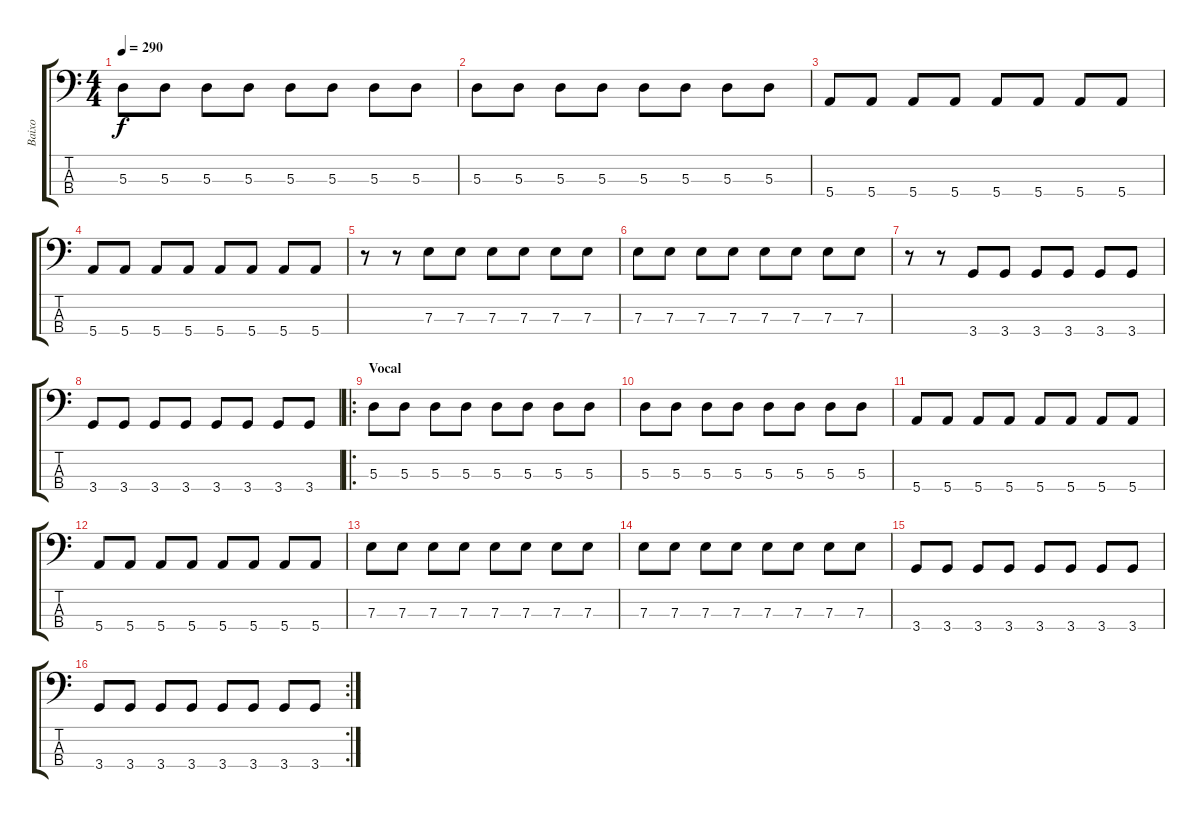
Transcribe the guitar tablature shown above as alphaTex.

\track ("Baixo" "Baixo") {instrument electricbasspick}
\staff {score tabs}
\tuning (G2 D2 A1 E1) {hide}
\ts (4 4)
\tempo 290
\clef f4
\ks c
5.3.8{dy f} 5.3.8 5.3.8 5.3.8 5.3.8 5.3.8 5.3.8 5.3.8 |
5.3.8 5.3.8 5.3.8 5.3.8 5.3.8 5.3.8 5.3.8 5.3.8 |
5.4.8 5.4.8 5.4.8 5.4.8 5.4.8 5.4.8 5.4.8 5.4.8 |
5.4.8 5.4.8 5.4.8 5.4.8 5.4.8 5.4.8 5.4.8 5.4.8 |
r.8 r.8 7.3.8 7.3.8 7.3.8 7.3.8 7.3.8 7.3.8 |
7.3.8 7.3.8 7.3.8 7.3.8 7.3.8 7.3.8 7.3.8 7.3.8 |
r.8 r.8 3.4.8 3.4.8 3.4.8 3.4.8 3.4.8 3.4.8 |
3.4.8 3.4.8 3.4.8 3.4.8 3.4.8 3.4.8 3.4.8 3.4.8 |
\ro
\section ("" "Vocal")
5.3.8 5.3.8 5.3.8 5.3.8 5.3.8 5.3.8 5.3.8 5.3.8 |
5.3.8 5.3.8 5.3.8 5.3.8 5.3.8 5.3.8 5.3.8 5.3.8 |
5.4.8 5.4.8 5.4.8 5.4.8 5.4.8 5.4.8 5.4.8 5.4.8 |
5.4.8 5.4.8 5.4.8 5.4.8 5.4.8 5.4.8 5.4.8 5.4.8 |
7.3.8 7.3.8 7.3.8 7.3.8 7.3.8 7.3.8 7.3.8 7.3.8 |
7.3.8 7.3.8 7.3.8 7.3.8 7.3.8 7.3.8 7.3.8 7.3.8 |
3.4.8 3.4.8 3.4.8 3.4.8 3.4.8 3.4.8 3.4.8 3.4.8 |
\rc 2
3.4.8 3.4.8 3.4.8 3.4.8 3.4.8 3.4.8 3.4.8 3.4.8
